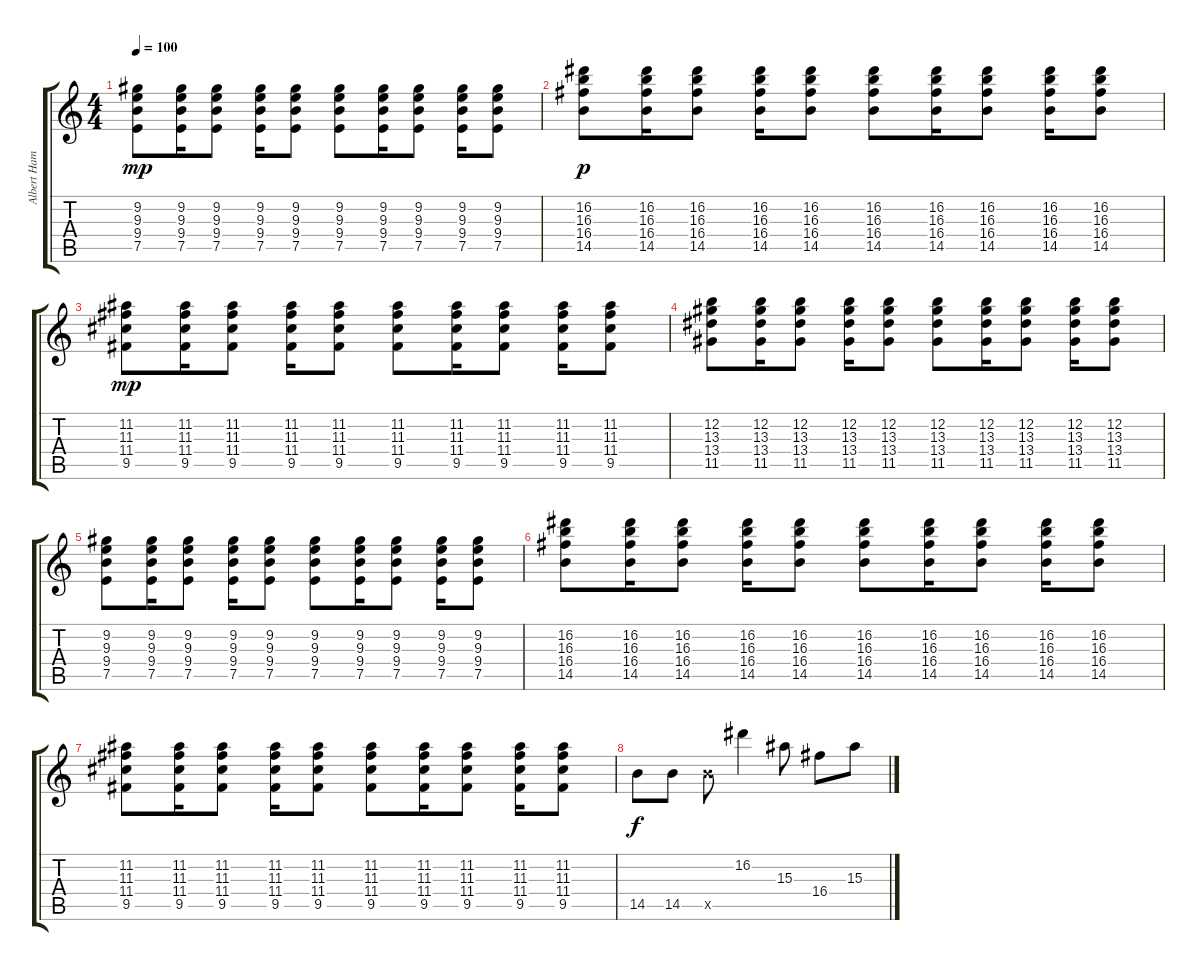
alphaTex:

\track ("Albert Hammond Jr. (Rythm Guitar)" "Albert Ham") {instrument electricguitarjazz}
\staff {score tabs}
\tuning (E4 B3 G3 D3 A2 E2) {hide}
\ts (4 4)
\tempo 100
\clef g2
\ks c
(9.2 9.3 9.4 7.5).8{dy mp} (9.2 9.3 9.4 7.5).16 (9.2 9.3 9.4 7.5).8 (9.2 9.3 9.4 7.5).16 (9.2 9.3 9.4 7.5).8 (9.2 9.3 9.4 7.5).8 (9.2 9.3 9.4 7.5).16 (9.2 9.3 9.4 7.5).8 (9.2 9.3 9.4 7.5).16 (9.2 9.3 9.4 7.5).8 |
(16.2 16.3 16.4 14.5).8{dy p} (16.2 16.3 16.4 14.5).16 (16.2 16.3 16.4 14.5).8 (16.2 16.3 16.4 14.5).16 (16.2 16.3 16.4 14.5).8 (16.2 16.3 16.4 14.5).8 (16.2 16.3 16.4 14.5).16 (16.2 16.3 16.4 14.5).8 (16.2 16.3 16.4 14.5).16 (16.2 16.3 16.4 14.5).8 |
(11.2 11.3 11.4 9.5).8{dy mp} (11.2 11.3 11.4 9.5).16 (11.2 11.3 11.4 9.5).8 (11.2 11.3 11.4 9.5).16 (11.2 11.3 11.4 9.5).8 (11.2 11.3 11.4 9.5).8 (11.2 11.3 11.4 9.5).16 (11.2 11.3 11.4 9.5).8 (11.2 11.3 11.4 9.5).16 (11.2 11.3 11.4 9.5).8 |
(12.2 13.3 13.4 11.5).8 (12.2 13.3 13.4 11.5).16 (12.2 13.3 13.4 11.5).8 (12.2 13.3 13.4 11.5).16 (12.2 13.3 13.4 11.5).8 (12.2 13.3 13.4 11.5).8 (12.2 13.3 13.4 11.5).16 (12.2 13.3 13.4 11.5).8 (12.2 13.3 13.4 11.5).16 (12.2 13.3 13.4 11.5).8 |
(9.2 9.3 9.4 7.5).8 (9.2 9.3 9.4 7.5).16 (9.2 9.3 9.4 7.5).8 (9.2 9.3 9.4 7.5).16 (9.2 9.3 9.4 7.5).8 (9.2 9.3 9.4 7.5).8 (9.2 9.3 9.4 7.5).16 (9.2 9.3 9.4 7.5).8 (9.2 9.3 9.4 7.5).16 (9.2 9.3 9.4 7.5).8 |
(16.2 16.3 16.4 14.5).8 (16.2 16.3 16.4 14.5).16 (16.2 16.3 16.4 14.5).8 (16.2 16.3 16.4 14.5).16 (16.2 16.3 16.4 14.5).8 (16.2 16.3 16.4 14.5).8 (16.2 16.3 16.4 14.5).16 (16.2 16.3 16.4 14.5).8 (16.2 16.3 16.4 14.5).16 (16.2 16.3 16.4 14.5).8 |
(11.2 11.3 11.4 9.5).8 (11.2 11.3 11.4 9.5).16 (11.2 11.3 11.4 9.5).8 (11.2 11.3 11.4 9.5).16 (11.2 11.3 11.4 9.5).8 (11.2 11.3 11.4 9.5).8 (11.2 11.3 11.4 9.5).16 (11.2 11.3 11.4 9.5).8 (11.2 11.3 11.4 9.5).16 (11.2 11.3 11.4 9.5).8 |
14.5.8{dy f} 14.5.8 14.5{x}.8 16.2.4 15.3.8 16.4.8 15.3.8
